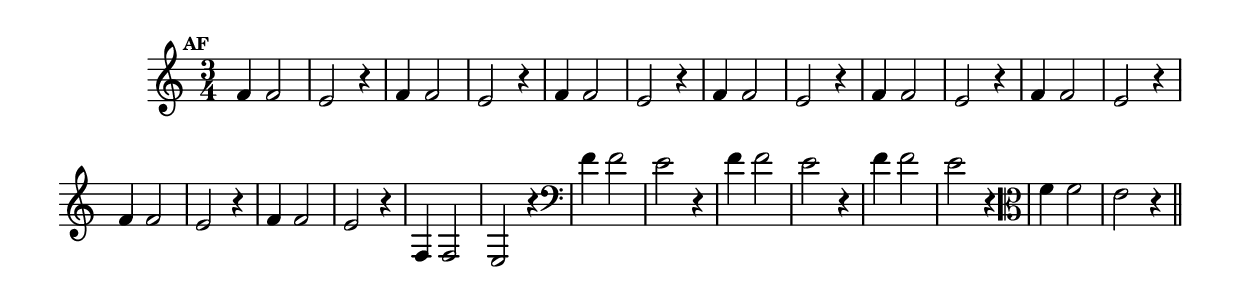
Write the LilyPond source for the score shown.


\version "2.14.2"

%\header { texidoc="Perguntas e Respostas"}

\relative c' {

  \override Staff.TimeSignature #'style = #'()
  \time 3/4 
  \override Score.BarNumber #'transparent = ##t
                                %\override Score.RehearsalMark #'font-family = #'roman
  \override Score.RehearsalMark #'font-size = #-2
  \override Score.BarNumber #'transparent = ##t
  \set Score.markFormatter = #format-mark-numbers

  \mark 31 

                                % CLARINETE

  \tag #'cl {
    f4 f2 | e r4 
  }

                                % FLAUTA

  \tag #'fl {
    f4 f2 | e r4 
  }

                                % OBOÉ

  \tag #'ob {
    f4 f2 | e r4 
  }

                                % SAX ALTO

  \tag #'saxa {
    f4 f2 | e r4 
  }

                                % SAX TENOR

  \tag #'saxt {
    f4 f2 | e r4 
  }

                                % SAX GENES

  \tag #'saxg {
    f4 f2 | e r4 
  }

                                % TROMPETE

  \tag #'tpt {
    f4 f2 | e r4 
  }

                                % TROMPA

  \tag #'tpa {
    f4 f2 | e r4 
  }

                                % TROMPA OP

  \tag #'tpaop {
    f,4 f2 | e r4 
  }

                                % TROMBONE

  \tag #'tbn {
    \clef bass
    f'4 f2 | e r4 
  }

                                % TUBA MIB

  \tag #'tbamib {
    \clef bass
    f4 f2 | e r4 
  }

                                % TUBA SIB

  \tag #'tbasib {
    \clef bass
    f4 f2 | e r4 
  }

                                % VIOLA

  \tag #'vla {
    \clef alto
    f4 f2 | e r4 
  }

                                % FINAL

  \bar "||"

}
